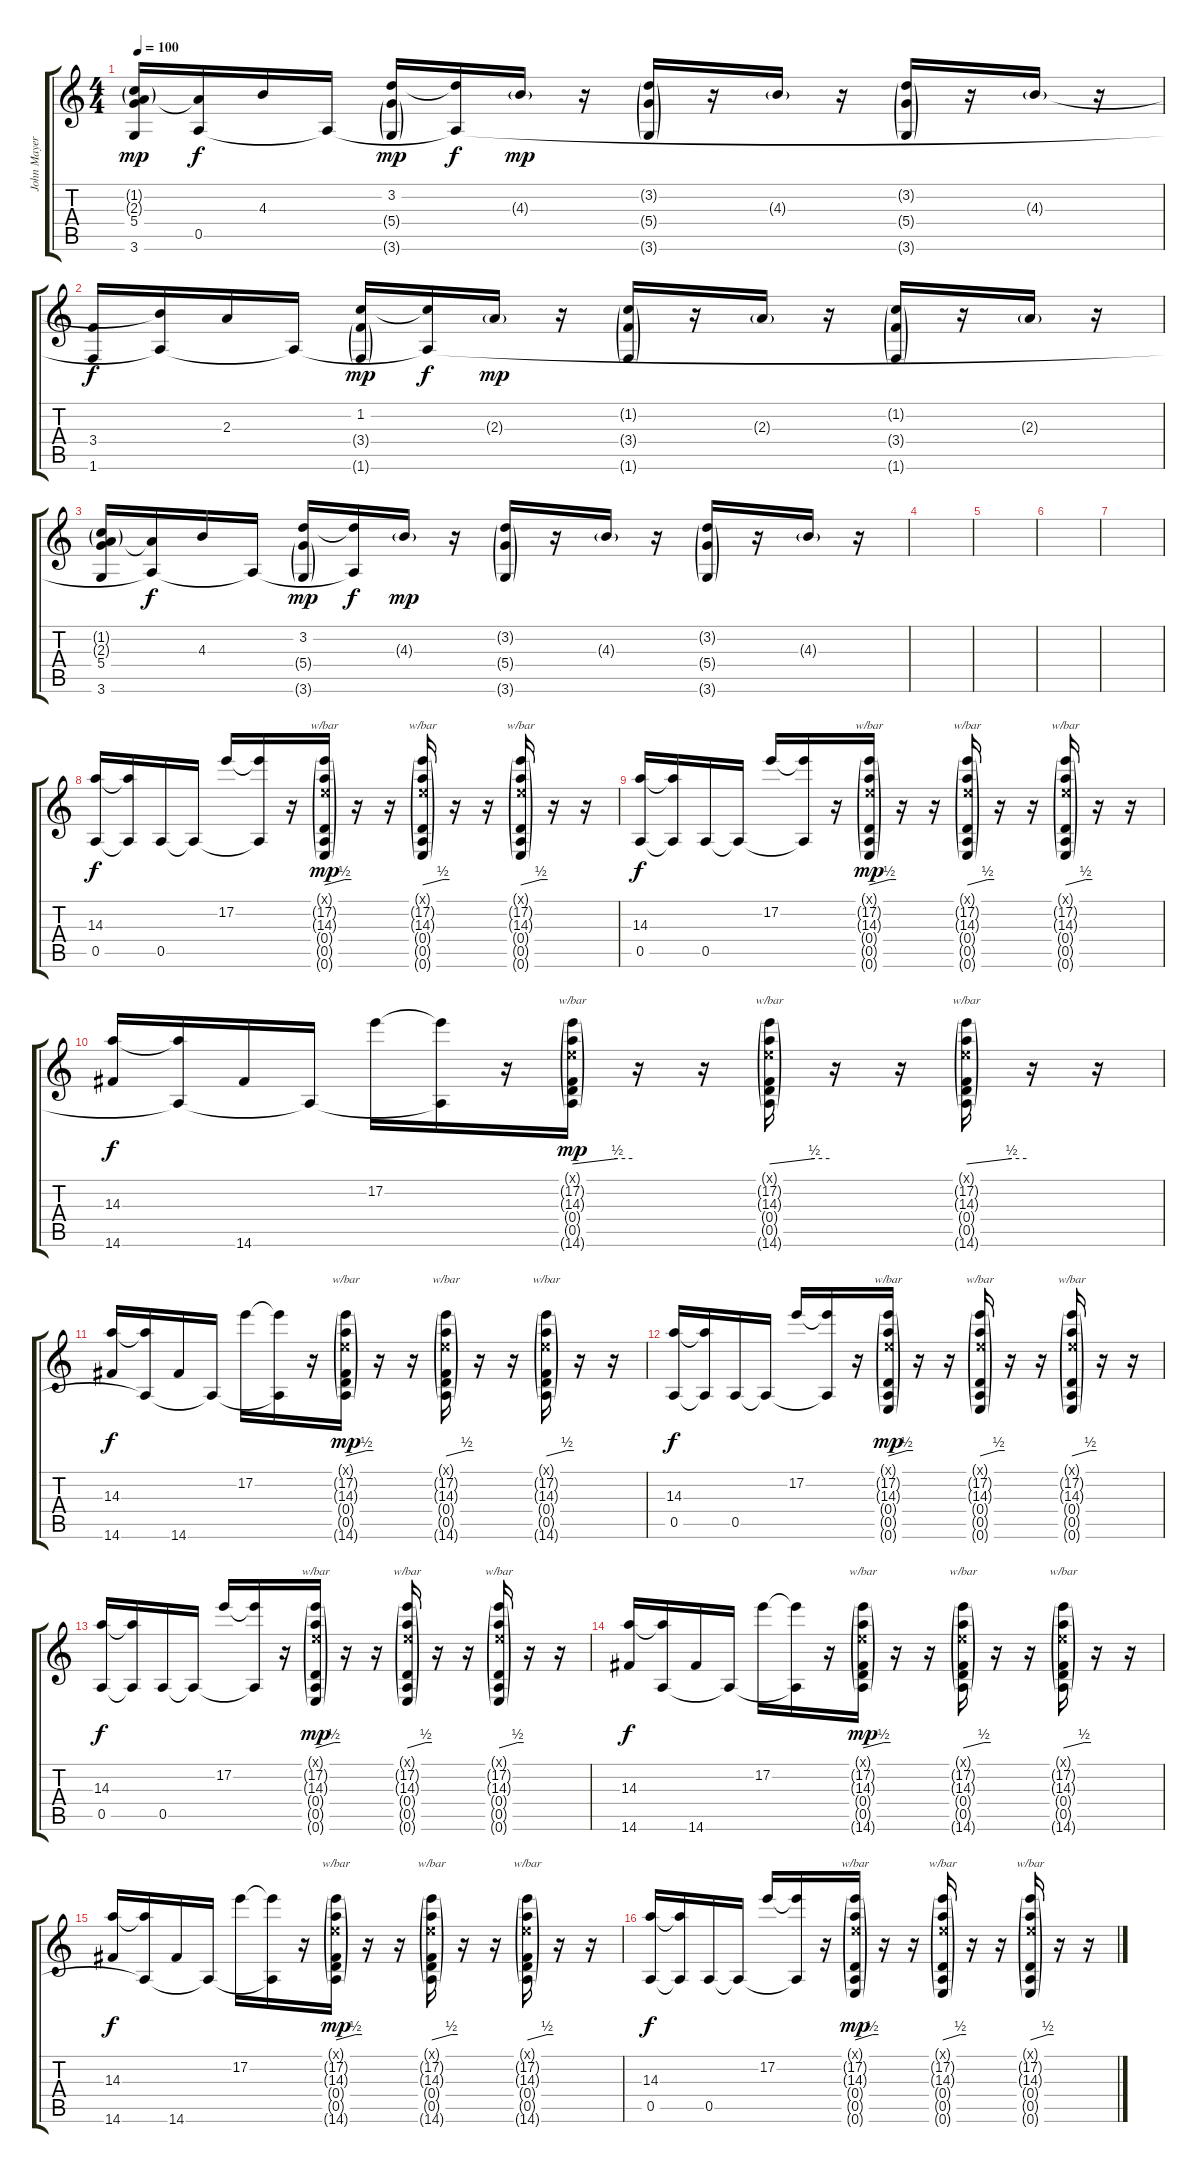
\track ("John Mayer" "John Mayer") {instrument distortionguitar}
\staff {score tabs}
\tuning (E4 B3 G3 D3 A2 E2) {hide}
\ts (4 4)
\tempo 100
\clef g2
\ks c
(1.2{g} 2.3{g} 5.4 3.6).16{dy mp} (2.3{t} 0.5{t}).16{dy f} 4.3.16 0.5{t}.16 (3.2 5.4{g} 3.6{g}).16{dy mp} (3.2{t} 0.5{t}).16{dy f} 4.3{g}.16{dy mp} r.16 (3.2{g} 5.4{g} 3.6{g}).16 r.16 4.3{g}.16 r.16 (3.2{g} 5.4{g} 3.6{g}).16 r.16 4.3{g}.16 r.16 |
(3.4 1.6).16{dy f} (4.3{t} 0.5{t}).16 2.3.16 0.5{t}.16 (1.2 3.4{g} 1.6{g}).16{dy mp} (1.2{t} 0.5{t}).16{dy f} 2.3{g}.16{dy mp} r.16 (1.2{g} 3.4{g} 1.6{g}).16 r.16 2.3{g}.16 r.16 (1.2{g} 3.4{g} 1.6{g}).16 r.16 2.3{g}.16 r.16 |
(1.2{g} 2.3{g} 5.4 3.6).16 (2.3{t} 0.5{t}).16{dy f} 4.3.16 0.5{t}.16 (3.2 5.4{g} 3.6{g}).16{dy mp} (3.2{t} 0.5{t}).16{dy f} 4.3{g}.16{dy mp} r.16 (3.2{g} 5.4{g} 3.6{g}).16 r.16 4.3{g}.16 r.16 (3.2{g} 5.4{g} 3.6{g}).16 r.16 4.3{g}.16 r.16 |
|
|
|
|
(14.3 0.5).16{dy f} (14.3{t} 0.5{t}).16 0.5.16 0.5{t}.16 17.2.16 (17.2{t} 0.5{t}).16 r.16 (0.1{g x} 17.2{g} 14.3{g} 0.4{g} 0.5{g} 0.6{g}).16{tbe (custom default 0 0 45 2 60 2) dy mp} r.16 r.16 (0.1{g x} 17.2{g} 14.3{g} 0.4{g} 0.5{g} 0.6{g}).16{tbe (custom default 0 0 45 2 60 2)} r.16 r.16 (0.1{g x} 17.2{g} 14.3{g} 0.4{g} 0.5{g} 0.6{g}).16{tbe (custom default 0 0 45 2 60 2)} r.16 r.16 |
(14.3 0.5).16{dy f} (14.3{t} 0.5{t}).16 0.5.16 0.5{t}.16 17.2.16 (17.2{t} 0.5{t}).16 r.16 (0.1{g x} 17.2{g} 14.3{g} 0.4{g} 0.5{g} 0.6{g}).16{tbe (custom default 0 0 45 2 60 2) dy mp} r.16 r.16 (0.1{g x} 17.2{g} 14.3{g} 0.4{g} 0.5{g} 0.6{g}).16{tbe (custom default 0 0 45 2 60 2)} r.16 r.16 (0.1{g x} 17.2{g} 14.3{g} 0.4{g} 0.5{g} 0.6{g}).16{tbe (custom default 0 0 45 2 60 2)} r.16 r.16 |
(14.3 14.6).16{dy f} (14.3{t} 0.5{t}).16 14.6.16 0.5{t}.16 17.2.16 (17.2{t} 0.5{t}).16 r.16 (0.1{g x} 17.2{g} 14.3{g} 0.4{g} 0.5{g} 14.6{g}).16{tbe (custom default 0 0 45 2 60 2) dy mp} r.16 r.16 (0.1{g x} 17.2{g} 14.3{g} 0.4{g} 0.5{g} 14.6{g}).16{tbe (custom default 0 0 45 2 60 2)} r.16 r.16 (0.1{g x} 17.2{g} 14.3{g} 0.4{g} 0.5{g} 14.6{g}).16{tbe (custom default 0 0 45 2 60 2)} r.16 r.16 |
(14.3 14.6).16{dy f} (14.3{t} 0.5{t}).16 14.6.16 0.5{t}.16 17.2.16 (17.2{t} 0.5{t}).16 r.16 (0.1{g x} 17.2{g} 14.3{g} 0.4{g} 0.5{g} 14.6{g}).16{tbe (custom default 0 0 45 2 60 2) dy mp} r.16 r.16 (0.1{g x} 17.2{g} 14.3{g} 0.4{g} 0.5{g} 14.6{g}).16{tbe (custom default 0 0 45 2 60 2)} r.16 r.16 (0.1{g x} 17.2{g} 14.3{g} 0.4{g} 0.5{g} 14.6{g}).16{tbe (custom default 0 0 45 2 60 2)} r.16 r.16 |
(14.3 0.5).16{dy f} (14.3{t} 0.5{t}).16 0.5.16 0.5{t}.16 17.2.16 (17.2{t} 0.5{t}).16 r.16 (0.1{g x} 17.2{g} 14.3{g} 0.4{g} 0.5{g} 0.6{g}).16{tbe (custom default 0 0 45 2 60 2) dy mp} r.16 r.16 (0.1{g x} 17.2{g} 14.3{g} 0.4{g} 0.5{g} 0.6{g}).16{tbe (custom default 0 0 45 2 60 2)} r.16 r.16 (0.1{g x} 17.2{g} 14.3{g} 0.4{g} 0.5{g} 0.6{g}).16{tbe (custom default 0 0 45 2 60 2)} r.16 r.16 |
(14.3 0.5).16{dy f} (14.3{t} 0.5{t}).16 0.5.16 0.5{t}.16 17.2.16 (17.2{t} 0.5{t}).16 r.16 (0.1{g x} 17.2{g} 14.3{g} 0.4{g} 0.5{g} 0.6{g}).16{tbe (custom default 0 0 45 2 60 2) dy mp} r.16 r.16 (0.1{g x} 17.2{g} 14.3{g} 0.4{g} 0.5{g} 0.6{g}).16{tbe (custom default 0 0 45 2 60 2)} r.16 r.16 (0.1{g x} 17.2{g} 14.3{g} 0.4{g} 0.5{g} 0.6{g}).16{tbe (custom default 0 0 45 2 60 2)} r.16 r.16 |
(14.3 14.6).16{dy f} (14.3{t} 0.5{t}).16 14.6.16 0.5{t}.16 17.2.16 (17.2{t} 0.5{t}).16 r.16 (0.1{g x} 17.2{g} 14.3{g} 0.4{g} 0.5{g} 14.6{g}).16{tbe (custom default 0 0 45 2 60 2) dy mp} r.16 r.16 (0.1{g x} 17.2{g} 14.3{g} 0.4{g} 0.5{g} 14.6{g}).16{tbe (custom default 0 0 45 2 60 2)} r.16 r.16 (0.1{g x} 17.2{g} 14.3{g} 0.4{g} 0.5{g} 14.6{g}).16{tbe (custom default 0 0 45 2 60 2)} r.16 r.16 |
(14.3 14.6).16{dy f} (14.3{t} 0.5{t}).16 14.6.16 0.5{t}.16 17.2.16 (17.2{t} 0.5{t}).16 r.16 (0.1{g x} 17.2{g} 14.3{g} 0.4{g} 0.5{g} 14.6{g}).16{tbe (custom default 0 0 45 2 60 2) dy mp} r.16 r.16 (0.1{g x} 17.2{g} 14.3{g} 0.4{g} 0.5{g} 14.6{g}).16{tbe (custom default 0 0 45 2 60 2)} r.16 r.16 (0.1{g x} 17.2{g} 14.3{g} 0.4{g} 0.5{g} 14.6{g}).16{tbe (custom default 0 0 45 2 60 2)} r.16 r.16 |
(14.3 0.5).16{dy f} (14.3{t} 0.5{t}).16 0.5.16 0.5{t}.16 17.2.16 (17.2{t} 0.5{t}).16 r.16 (0.1{g x} 17.2{g} 14.3{g} 0.4{g} 0.5{g} 0.6{g}).16{tbe (custom default 0 0 45 2 60 2) dy mp} r.16 r.16 (0.1{g x} 17.2{g} 14.3{g} 0.4{g} 0.5{g} 0.6{g}).16{tbe (custom default 0 0 45 2 60 2)} r.16 r.16 (0.1{g x} 17.2{g} 14.3{g} 0.4{g} 0.5{g} 0.6{g}).16{tbe (custom default 0 0 45 2 60 2)} r.16 r.16
